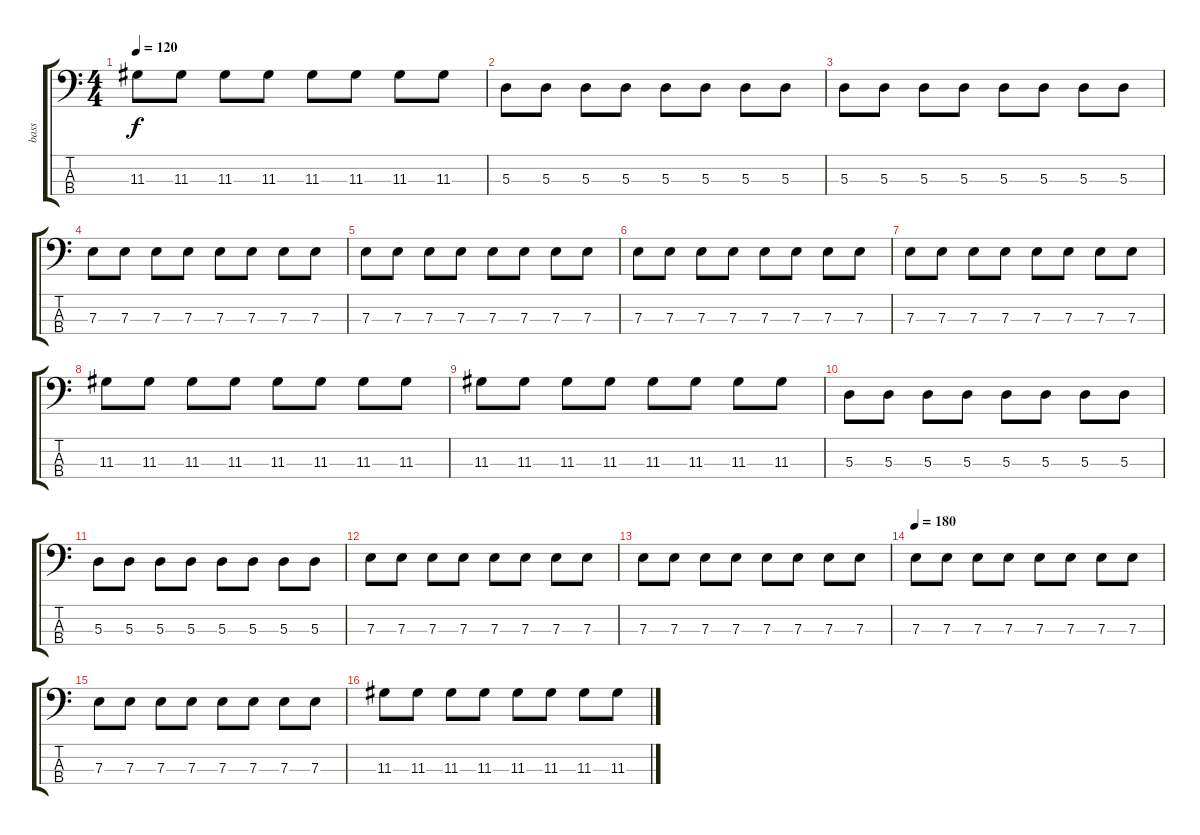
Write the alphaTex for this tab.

\track ("bass" "bass") {instrument electricbassfinger}
\staff {score tabs}
\tuning (G2 D2 A1 E1) {hide}
\ts (4 4)
\tempo 120
\clef f4
\ks c
11.3.8{dy f} 11.3.8 11.3.8 11.3.8 11.3.8 11.3.8 11.3.8 11.3.8 |
5.3.8 5.3.8 5.3.8 5.3.8 5.3.8 5.3.8 5.3.8 5.3.8 |
5.3.8 5.3.8 5.3.8 5.3.8 5.3.8 5.3.8 5.3.8 5.3.8 |
7.3.8 7.3.8 7.3.8 7.3.8 7.3.8 7.3.8 7.3.8 7.3.8 |
7.3.8 7.3.8 7.3.8 7.3.8 7.3.8 7.3.8 7.3.8 7.3.8 |
7.3.8 7.3.8 7.3.8 7.3.8 7.3.8 7.3.8 7.3.8 7.3.8 |
7.3.8 7.3.8 7.3.8 7.3.8 7.3.8 7.3.8 7.3.8 7.3.8 |
11.3.8 11.3.8 11.3.8 11.3.8 11.3.8 11.3.8 11.3.8 11.3.8 |
11.3.8 11.3.8 11.3.8 11.3.8 11.3.8 11.3.8 11.3.8 11.3.8 |
5.3.8 5.3.8 5.3.8 5.3.8 5.3.8 5.3.8 5.3.8 5.3.8 |
5.3.8 5.3.8 5.3.8 5.3.8 5.3.8 5.3.8 5.3.8 5.3.8 |
7.3.8 7.3.8 7.3.8 7.3.8 7.3.8 7.3.8 7.3.8 7.3.8 |
7.3.8 7.3.8 7.3.8 7.3.8 7.3.8 7.3.8 7.3.8 7.3.8 |
\tempo 180
7.3.8 7.3.8 7.3.8 7.3.8 7.3.8 7.3.8 7.3.8 7.3.8 |
7.3.8 7.3.8 7.3.8 7.3.8 7.3.8 7.3.8 7.3.8 7.3.8 |
11.3.8 11.3.8 11.3.8 11.3.8 11.3.8 11.3.8 11.3.8 11.3.8
